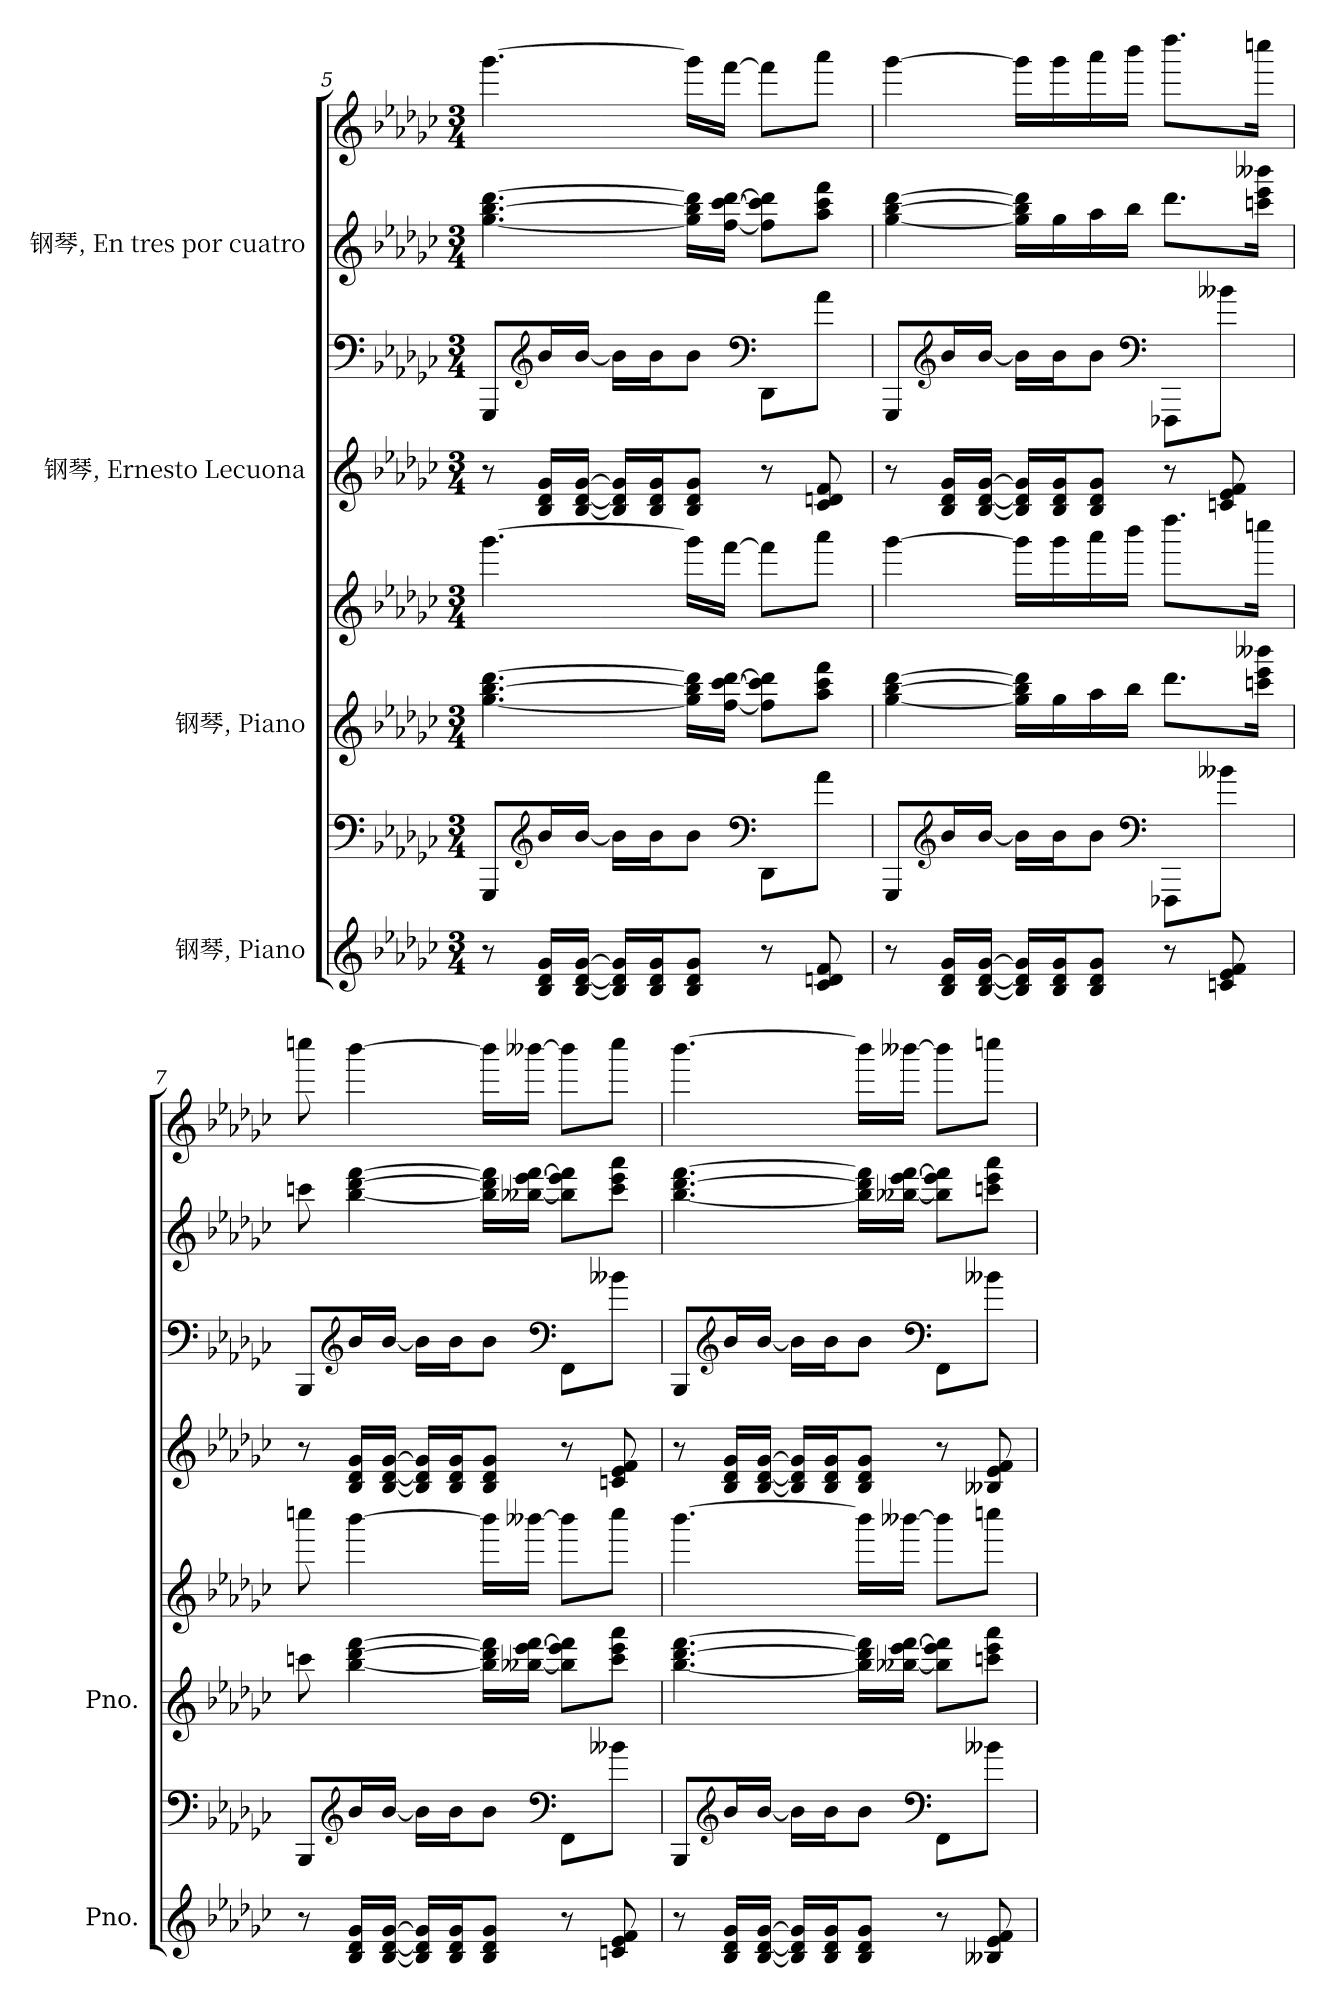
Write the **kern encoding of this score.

**kern	**kern	**kern	**kern	**kern	**kern	**kern	**kern
*part4	*part4	*part3	*part3	*part2	*part2	*part1	*part1
*staff8	*staff7	*staff6	*staff5	*staff4	*staff3	*staff2	*staff1
*I"钢琴, Piano	*	*I"钢琴, Piano	*	*I"钢琴, Ernesto Lecuona	*	*I"钢琴, En tres por cuatro	*
*I'Pno.	*	*I'Pno.	*	*	*	*	*
*clefG2	*clefF4	*clefG2	*clefG2	*clefG2	*clefF4	*clefG2	*clefG2
*k[b-e-a-d-g-c-]	*k[b-e-a-d-g-c-]	*k[b-e-a-d-g-c-]	*k[b-e-a-d-g-c-]	*k[b-e-a-d-g-c-]	*k[b-e-a-d-g-c-]	*k[b-e-a-d-g-c-]	*k[b-e-a-d-g-c-]
*M3/4	*M3/4	*M3/4	*M3/4	*M3/4	*M3/4	*M3/4	*M3/4
=5	=5	=5	=5	=5	=5	=5	=5
8r	8GGG-/L	[4.gg-\ [4.bb-\ [4.ddd-\	[4.ggg-\	8r	8GGG-/L	[4.gg-\ [4.bb-\ [4.ddd-\	[4.ggg-\
*	*clefG2	*	*	*	*clefG2	*	*
16B-/ 16d-/ 16g-/LL	16b-/L	.	.	16B-/ 16d-/ 16g-/LL	16b-/L	.	.
[16B-/ [16d-/ [16g-/JJ	[16b-/JJ	.	.	[16B-/ [16d-/ [16g-/JJ	[16b-/JJ	.	.
16B-/] 16d-/] 16g-/]LL	16b-\LL]	.	.	16B-/] 16d-/] 16g-/]LL	16b-\LL]	.	.
16B-/ 16d-/ 16g-/J	16b-\J	.	.	16B-/ 16d-/ 16g-/J	16b-\J	.	.
8B-/ 8d-/ 8g-/J	8b-\J	16gg-\] 16bb-\] 16ddd-\]LL	16ggg-\LL]	8B-/ 8d-/ 8g-/J	8b-\J	16gg-\] 16bb-\] 16ddd-\]LL	16ggg-\LL]
.	.	[16ff\ [16ccc-\ [16ddd-\JJ	[16fff\JJ	.	.	[16ff\ [16ccc-\ [16ddd-\JJ	[16fff\JJ
*	*clefF4	*	*	*	*clefF4	*	*
8r	8DD-\L	8ff\] 8ccc-\] 8ddd-\]L	8fff\L]	8r	8DD-\L	8ff\] 8ccc-\] 8ddd-\]L	8fff\L]
8c-/ 8dn/ 8f/	8a-\J	8aa-\ 8ccc-\ 8fff\J	8aaa-\J	8c-/ 8dn/ 8f/	8a-\J	8aa-\ 8ccc-\ 8fff\J	8aaa-\J
!!LO:PB:g=z
=6	=6	=6	=6	=6	=6	=6	=6
8r	8GGG-/L	[4gg-\ [4bb-\ [4ddd-\	[4ggg-\	8r	8GGG-/L	[4gg-\ [4bb-\ [4ddd-\	[4ggg-\
*	*clefG2	*	*	*	*clefG2	*	*
16B-/ 16d-/ 16g-/LL	16b-/L	.	.	16B-/ 16d-/ 16g-/LL	16b-/L	.	.
[16B-/ [16d-/ [16g-/JJ	[16b-/JJ	.	.	[16B-/ [16d-/ [16g-/JJ	[16b-/JJ	.	.
16B-/] 16d-/] 16g-/]LL	16b-\LL]	16gg-\] 16bb-\] 16ddd-\]LL	16ggg-\LL]	16B-/] 16d-/] 16g-/]LL	16b-\LL]	16gg-\] 16bb-\] 16ddd-\]LL	16ggg-\LL]
16B-/ 16d-/ 16g-/J	16b-\J	16gg-\	16ggg-\	16B-/ 16d-/ 16g-/J	16b-\J	16gg-\	16ggg-\
8B-/ 8d-/ 8g-/J	8b-\J	16aa-\	16aaa-\	8B-/ 8d-/ 8g-/J	8b-\J	16aa-\	16aaa-\
.	.	16bb-\JJ	16bbb-\JJ	.	.	16bb-\JJ	16bbb-\JJ
*	*clefF4	*	*	*	*clefF4	*	*
8r	8FFF-X\L	8.ddd-\L	8.dddd-\L	8r	8FFF-X\L	8.ddd-\L	8.dddd-\L
8cn/ 8e-/ 8f/	8b--X\J	.	.	8cn/ 8e-/ 8f/	8b--X\J	.	.
.	.	16cccn\ 16eee-\ 16bbb--X\Jk	16ccccn\Jk	.	.	16cccn\ 16eee-\ 16bbb--X\Jk	16ccccn\Jk
=7	=7	=7	=7	=7	=7	=7	=7
8r	8BBB-/L	8cccn\	8ccccn\	8r	8BBB-/L	8cccn\	8ccccn\
*	*clefG2	*	*	*	*clefG2	*	*
16B-/ 16d-/ 16g-/LL	16b-/L	[4bb-\ [4ddd-\ [4fff\	[4bbb-\	16B-/ 16d-/ 16g-/LL	16b-/L	[4bb-\ [4ddd-\ [4fff\	[4bbb-\
[16B-/ [16d-/ [16g-/JJ	[16b-/JJ	.	.	[16B-/ [16d-/ [16g-/JJ	[16b-/JJ	.	.
16B-/] 16d-/] 16g-/]LL	16b-\LL]	.	.	16B-/] 16d-/] 16g-/]LL	16b-\LL]	.	.
16B-/ 16d-/ 16g-/J	16b-\J	.	.	16B-/ 16d-/ 16g-/J	16b-\J	.	.
8B-/ 8d-/ 8g-/J	8b-\J	16bb-\] 16ddd-\] 16fff\]LL	16bbb-\LL]	8B-/ 8d-/ 8g-/J	8b-\J	16bb-\] 16ddd-\] 16fff\]LL	16bbb-\LL]
.	.	[16bb--X\ [16eee-\ [16fff\JJ	[16bbb--X\JJ	.	.	[16bb--X\ [16eee-\ [16fff\JJ	[16bbb--X\JJ
*	*clefF4	*	*	*	*clefF4	*	*
8r	8FF\L	8bb--\] 8eee-\] 8fff\]L	8bbb--\L]	8r	8FF\L	8bb--\] 8eee-\] 8fff\]L	8bbb--\L]
8cn/ 8e-/ 8f/	8b--X\J	8ccc\ 8eee-\ 8aaa-\J	8cccc\J	8cn/ 8e-/ 8f/	8b--X\J	8ccc\ 8eee-\ 8aaa-\J	8cccc\J
!!LO:PB:g=z
=8	=8	=8	=8	=8	=8	=8	=8
8r	8BBB-/L	[4.bb-\ [4.ddd-\ [4.fff\	[4.bbb-\	8r	8BBB-/L	[4.bb-\ [4.ddd-\ [4.fff\	[4.bbb-\
*	*clefG2	*	*	*	*clefG2	*	*
16B-/ 16d-/ 16g-/LL	16b-/L	.	.	16B-/ 16d-/ 16g-/LL	16b-/L	.	.
[16B-/ [16d-/ [16g-/JJ	[16b-/JJ	.	.	[16B-/ [16d-/ [16g-/JJ	[16b-/JJ	.	.
16B-/] 16d-/] 16g-/]LL	16b-\LL]	.	.	16B-/] 16d-/] 16g-/]LL	16b-\LL]	.	.
16B-/ 16d-/ 16g-/J	16b-\J	.	.	16B-/ 16d-/ 16g-/J	16b-\J	.	.
8B-/ 8d-/ 8g-/J	8b-\J	16bb-\] 16ddd-\] 16fff\]LL	16bbb-\LL]	8B-/ 8d-/ 8g-/J	8b-\J	16bb-\] 16ddd-\] 16fff\]LL	16bbb-\LL]
.	.	[16bb--X\ [16eee-\ [16fff\JJ	[16bbb--X\JJ	.	.	[16bb--X\ [16eee-\ [16fff\JJ	[16bbb--X\JJ
*	*clefF4	*	*	*	*clefF4	*	*
8r	8FF\L	8bb--\] 8eee-\] 8fff\]L	8bbb--\L]	8r	8FF\L	8bb--\] 8eee-\] 8fff\]L	8bbb--\L]
8B--X/ 8e-/ 8f/	8b--X\J	8cccn\ 8eee-\ 8aaa-\J	8ccccn\J	8B--X/ 8e-/ 8f/	8b--X\J	8cccn\ 8eee-\ 8aaa-\J	8ccccn\J
=	=	=	=	=	=	=	=
*-	*-	*-	*-	*-	*-	*-	*-
